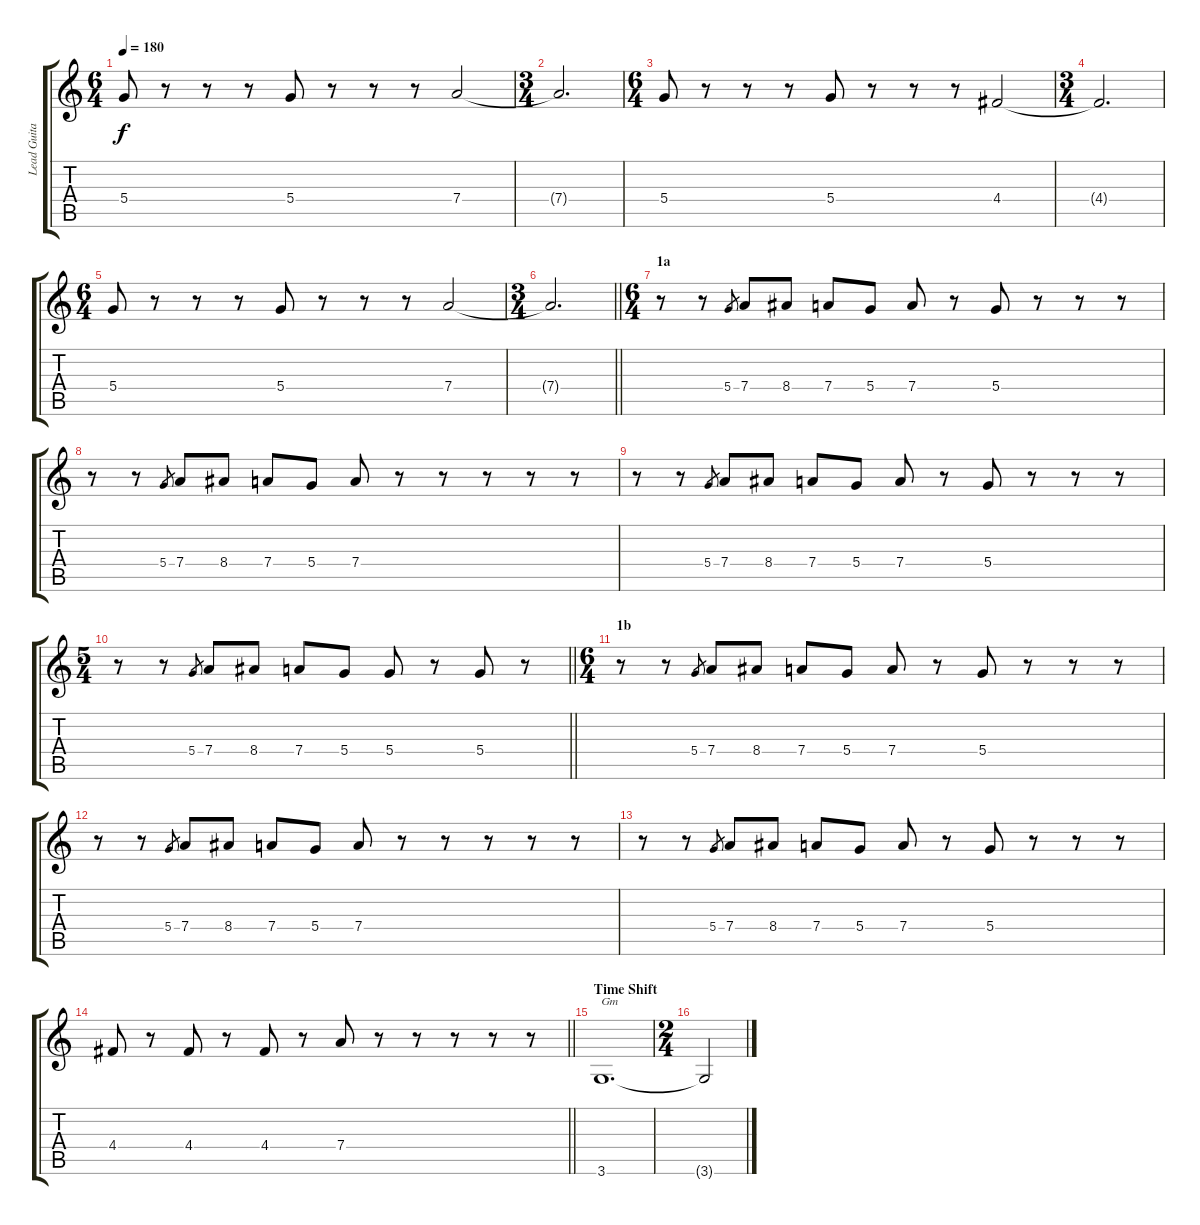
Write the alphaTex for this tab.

\track ("Lead Guitar" "Lead Guita") {instrument acousticguitarsteel}
\staff {score tabs}
\tuning (E4 B3 G3 D3 A2 E2) {hide}
\ts (6 4)
\tempo 180
\clef g2
\ks c
5.4.8{dy f} r.8 r.8 r.8 5.4.8 r.8 r.8 r.8 7.4.2 |
\ts (3 4)
7.4{t}.2{d} |
\ts (6 4)
5.4.8 r.8 r.8 r.8 5.4.8 r.8 r.8 r.8 4.4.2 |
\ts (3 4)
4.4{t}.2{d} |
\ts (6 4)
5.4.8 r.8 r.8 r.8 5.4.8 r.8 r.8 r.8 7.4.2 |
\ts (3 4)
\barLineRight lightlight
7.4{t}.2{d} |
\ts (6 4)
\section ("" "1a")
r.8 r.8 5.4.8{gr} 7.4.8 8.4.8 7.4.8 5.4.8 7.4.8 r.8 5.4.8 r.8 r.8 r.8 |
r.8 r.8 5.4.8{gr} 7.4.8 8.4.8 7.4.8 5.4.8 7.4.8 r.8 r.8 r.8 r.8 r.8 |
r.8 r.8 5.4.8{gr} 7.4.8 8.4.8 7.4.8 5.4.8 7.4.8 r.8 5.4.8 r.8 r.8 r.8 |
\ts (5 4)
\barLineRight lightlight
r.8 r.8 5.4.8{gr} 7.4.8 8.4.8 7.4.8 5.4.8 5.4.8 r.8 5.4.8 r.8 |
\ts (6 4)
\section ("" "1b")
r.8 r.8 5.4.8{gr} 7.4.8 8.4.8 7.4.8 5.4.8 7.4.8 r.8 5.4.8 r.8 r.8 r.8 |
r.8 r.8 5.4.8{gr} 7.4.8 8.4.8 7.4.8 5.4.8 7.4.8 r.8 r.8 r.8 r.8 r.8 |
r.8 r.8 5.4.8{gr} 7.4.8 8.4.8 7.4.8 5.4.8 7.4.8 r.8 5.4.8 r.8 r.8 r.8 |
\barLineRight lightlight
4.4.8 r.8 4.4.8 r.8 4.4.8 r.8 7.4.8 r.8 r.8 r.8 r.8 r.8 |
\section ("" "Time Shift")
3.6.1{d txt "Gm"} |
\ts (2 4)
3.6{t}.2
